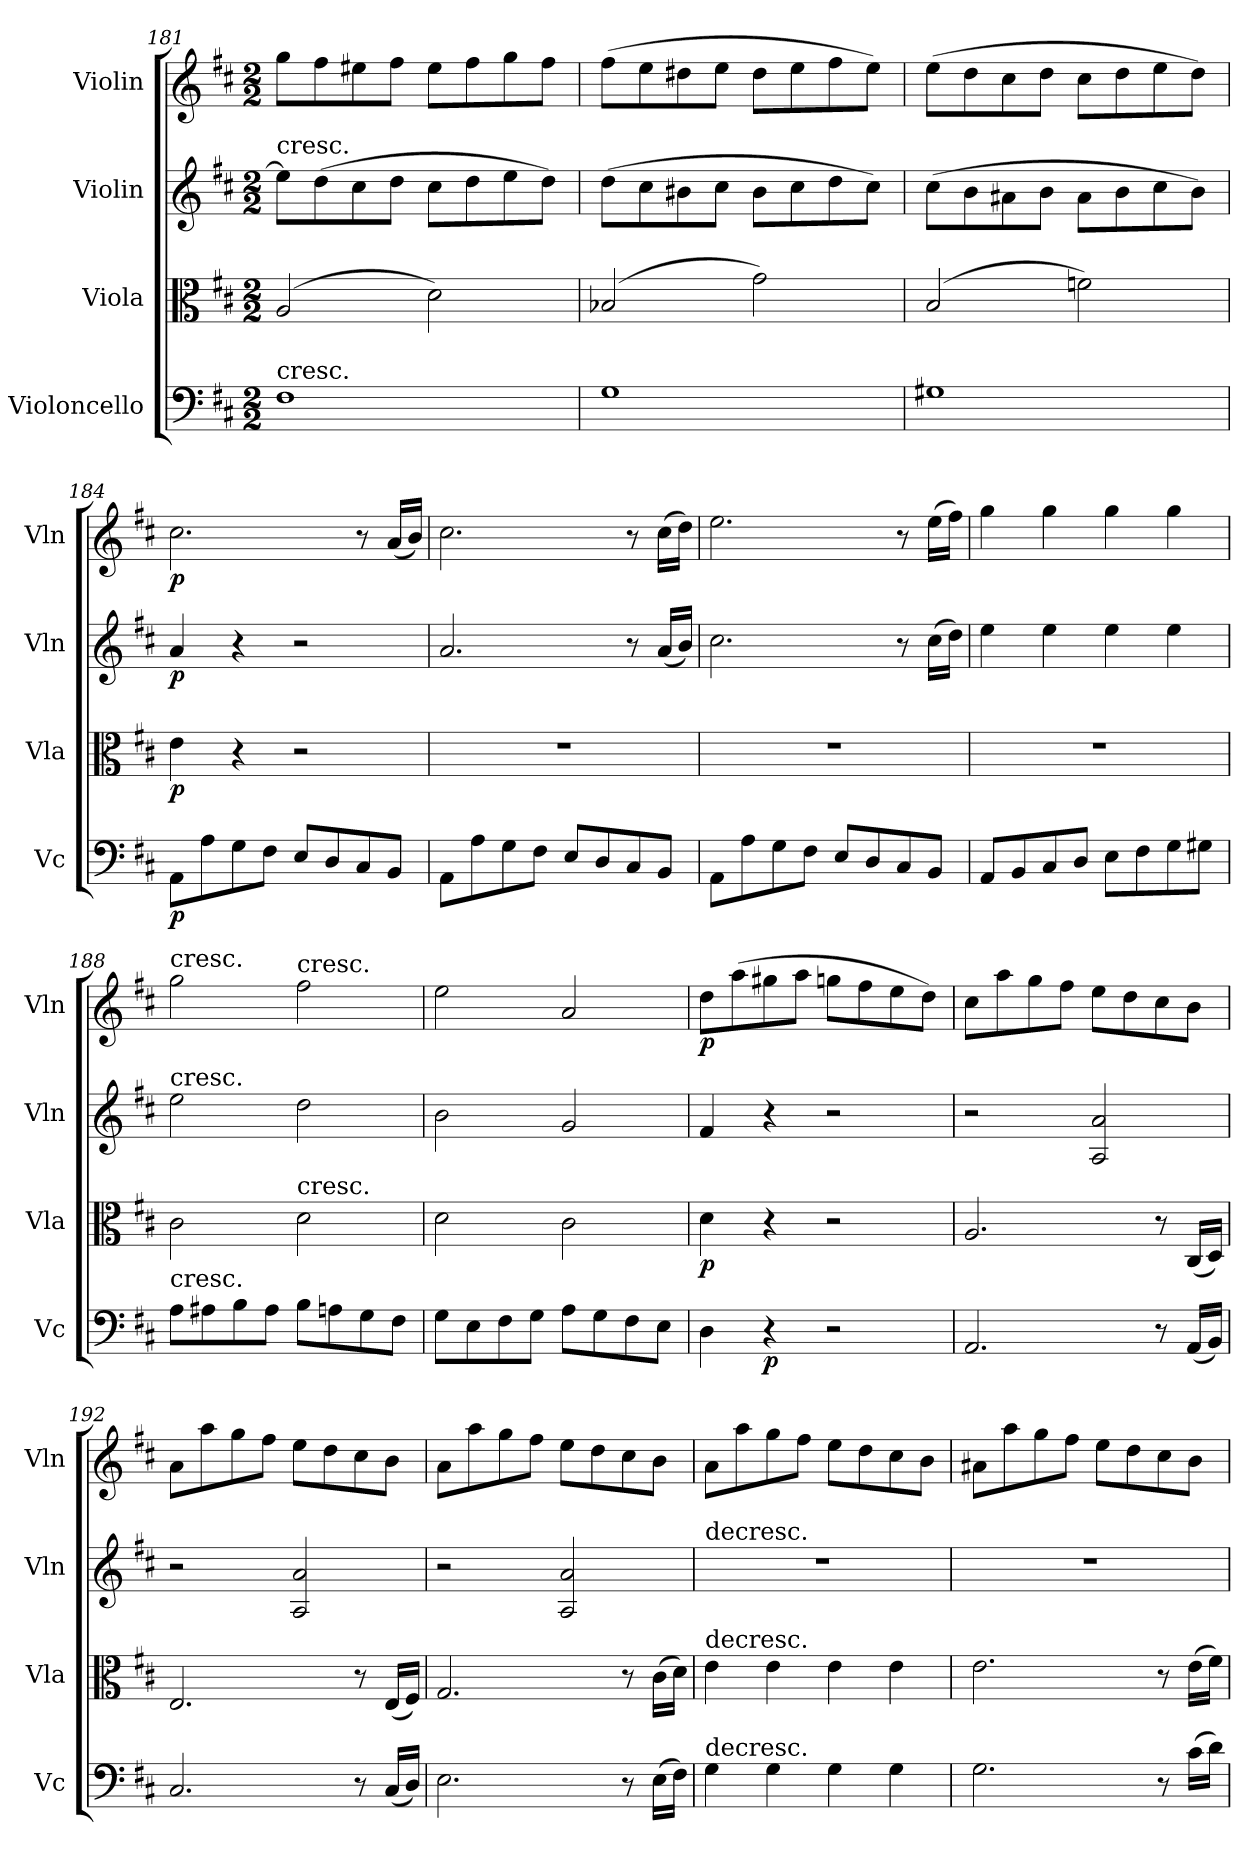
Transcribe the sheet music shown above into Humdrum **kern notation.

**kern	**dynam	**kern	**dynam	**kern	**dynam	**kern	**dynam
*part4	*part4	*part3	*part3	*part2	*part2	*part1	*part1
*staff4	*staff4	*staff3	*staff3	*staff2	*staff2	*staff1	*staff1
*I"Violoncello	*	*I"Viola	*	*I"Violin	*	*I"Violin	*
*I'Vc	*	*I'Vla	*	*I'Vln	*	*I'Vln	*
*clefF4	*	*clefC3	*	*clefG2	*	*clefG2	*
*k[f#c#]	*	*k[f#c#]	*	*k[f#c#]	*	*k[f#c#]	*
*M2/2	*	*M2/2	*	*M2/2	*	*M2/2	*
=181	=181	=181	=181	=181	=181	=181	=181
!	!	!	!	!LO:TX:t=cresc.	!	!	!
!LO:TX:t=cresc.	!	!	!	!	!	!	!
1F#	.	(2A/	.	8ee\L]	.	8gg\L	.
.	.	.	.	(8dd\	.	8ff#\	.
.	.	.	.	8cc#\	.	8ee#X\	.
.	.	.	.	8dd\J	.	8ff#\J	.
.	.	2d\)	.	8cc#\L	.	8ee#\L	.
.	.	.	.	8dd\	.	8ff#\	.
.	.	.	.	8ee\	.	8gg\	.
.	.	.	.	8dd\J)	.	8ff#\J	.
=182	=182	=182	=182	=182	=182	=182	=182
1G	.	(2B-X/	.	(8dd\L	.	(8ff#\L	.
.	.	.	.	8cc#\	.	8ee\	.
.	.	.	.	8b#X\	.	8dd#X\	.
.	.	.	.	8cc#\J	.	8ee\J	.
.	.	2g\)	.	8b#\L	.	8dd#\L	.
.	.	.	.	8cc#\	.	8ee\	.
.	.	.	.	8dd\	.	8ff#\	.
.	.	.	.	8cc#\J)	.	8ee\J)	.
=183	=183	=183	=183	=183	=183	=183	=183
1G#X	.	(2B/	.	(8cc#\L	.	(8ee\L	.
.	.	.	.	8b\	.	8dd\	.
.	.	.	.	8a#X\	.	8cc#\	.
.	.	.	.	8b\J	.	8dd\J	.
.	.	2fn\)	.	8a#\L	.	8cc#\L	.
.	.	.	.	8b\	.	8dd\	.
.	.	.	.	8cc#\	.	8ee\	.
.	.	.	.	8b\J)	.	8dd\J)	.
=184	=184	=184	=184	=184	=184	=184	=184
8AA\L	p	4e\	p	4a/	p	2.cc#\	p
8A\	.	.	.	.	.	.	.
8G\	.	4r	.	4r	.	.	.
8F#\J	.	.	.	.	.	.	.
8E/L	.	2r	.	2r	.	.	.
8D/	.	.	.	.	.	.	.
8C#/	.	.	.	.	.	8r	.
8BB/J	.	.	.	.	.	(16a/LL	.
.	.	.	.	.	.	16b/JJ)	.
=185	=185	=185	=185	=185	=185	=185	=185
8AA\L	.	1r	.	2.a/	.	2.cc#\	.
8A\	.	.	.	.	.	.	.
8G\	.	.	.	.	.	.	.
8F#\J	.	.	.	.	.	.	.
8E/L	.	.	.	.	.	.	.
8D/	.	.	.	.	.	.	.
8C#/	.	.	.	8r	.	8r	.
8BB/J	.	.	.	(16a/LL	.	(16cc#\LL	.
.	.	.	.	16b/JJ)	.	16dd\JJ)	.
=186	=186	=186	=186	=186	=186	=186	=186
8AA\L	.	1r	.	2.cc#\	.	2.ee\	.
8A\	.	.	.	.	.	.	.
8G\	.	.	.	.	.	.	.
8F#\J	.	.	.	.	.	.	.
8E/L	.	.	.	.	.	.	.
8D/	.	.	.	.	.	.	.
8C#/	.	.	.	8r	.	8r	.
8BB/J	.	.	.	(16cc#\LL	.	(16ee\LL	.
.	.	.	.	16dd\JJ)	.	16ff#\JJ)	.
=187	=187	=187	=187	=187	=187	=187	=187
8AA/L	.	1r	.	4ee\	.	4gg\	.
8BB/	.	.	.	.	.	.	.
8C#/	.	.	.	4ee\	.	4gg\	.
8D/J	.	.	.	.	.	.	.
8E\L	.	.	.	4ee\	.	4gg\	.
8F#\	.	.	.	.	.	.	.
8G\	.	.	.	4ee\	.	4gg\	.
8G#X\J	.	.	.	.	.	.	.
=188	=188	=188	=188	=188	=188	=188	=188
!	!	!	!	!	!	!LO:TX:t=cresc.	!
!	!	!	!	!LO:TX:t=cresc.	!	!	!
!LO:TX:t=cresc.	!	!	!	!	!	!	!
8A\L	.	2c#\	.	2ee\	.	2gg\	.
8A#X\	.	.	.	.	.	.	.
8B\	.	.	.	.	.	.	.
8A#\J	.	.	.	.	.	.	.
!	!	!	!	!	!	!LO:TX:t=cresc.	!
!	!	!LO:TX:t=cresc.	!	!	!	!	!
8B\L	.	2d\	.	2dd\	.	2ff#\	.
8An\	.	.	.	.	.	.	.
8G\	.	.	.	.	.	.	.
8F#\J	.	.	.	.	.	.	.
=189	=189	=189	=189	=189	=189	=189	=189
8G\L	.	2d\	.	2b\	.	2ee\	.
8E\	.	.	.	.	.	.	.
8F#\	.	.	.	.	.	.	.
8G\J	.	.	.	.	.	.	.
8A\L	.	2c#\	.	2g/	.	2a/	.
8G\	.	.	.	.	.	.	.
8F#\	.	.	.	.	.	.	.
8E\J	.	.	.	.	.	.	.
=190	=190	=190	=190	=190	=190	=190	=190
4D\	.	4d\	p	4f#/	.	8dd\L	p
.	.	.	.	.	.	(8aa\	.
4r	p	4r	.	4r	.	8gg#X\	.
.	.	.	.	.	.	8aa\J	.
2r	.	2r	.	2r	.	8ggn\L	.
.	.	.	.	.	.	8ff#\	.
.	.	.	.	.	.	8ee\	.
.	.	.	.	.	.	8dd\J)	.
=191	=191	=191	=191	=191	=191	=191	=191
2.AA/	.	2.A/	.	2r	.	8cc#\L	.
.	.	.	.	.	.	8aa\	.
.	.	.	.	.	.	8gg\	.
.	.	.	.	.	.	8ff#\J	.
.	.	.	.	2A/ 2a/	.	8ee\L	.
.	.	.	.	.	.	8dd\	.
8r	.	8r	.	.	.	8cc#\	.
(16AA/LL	.	(16C#/LL	.	.	.	8b\J	.
16BB/JJ)	.	16D/JJ)	.	.	.	.	.
=192	=192	=192	=192	=192	=192	=192	=192
2.C#/	.	2.E/	.	2r	.	8a\L	.
.	.	.	.	.	.	8aa\	.
.	.	.	.	.	.	8gg\	.
.	.	.	.	.	.	8ff#\J	.
.	.	.	.	2A/ 2a/	.	8ee\L	.
.	.	.	.	.	.	8dd\	.
8r	.	8r	.	.	.	8cc#\	.
(16C#/LL	.	(16E/LL	.	.	.	8b\J	.
16D/JJ)	.	16F#/JJ)	.	.	.	.	.
=193	=193	=193	=193	=193	=193	=193	=193
2.E\	.	2.G/	.	2r	.	8a\L	.
.	.	.	.	.	.	8aa\	.
.	.	.	.	.	.	8gg\	.
.	.	.	.	.	.	8ff#\J	.
.	.	.	.	2A/ 2a/	.	8ee\L	.
.	.	.	.	.	.	8dd\	.
8r	.	8r	.	.	.	8cc#\	.
(16E\LL	.	(16c#\LL	.	.	.	8b\J	.
16F#\JJ)	.	16d\JJ)	.	.	.	.	.
=194	=194	=194	=194	=194	=194	=194	=194
!	!	!	!	!LO:TX:t=decresc.	!	!	!
!	!	!LO:TX:t=decresc.	!	!	!	!	!
!LO:TX:t=decresc.	!	!	!	!	!	!	!
4G\	.	4e\	.	1r	.	8a\L	.
.	.	.	.	.	.	8aa\	.
4G\	.	4e\	.	.	.	8gg\	.
.	.	.	.	.	.	8ff#\J	.
4G\	.	4e\	.	.	.	8ee\L	.
.	.	.	.	.	.	8dd\	.
4G\	.	4e\	.	.	.	8cc#\	.
.	.	.	.	.	.	8b\J	.
=195	=195	=195	=195	=195	=195	=195	=195
2.G\	.	2.e\	.	1r	.	8a#X\L	.
.	.	.	.	.	.	8aa\	.
.	.	.	.	.	.	8gg\	.
.	.	.	.	.	.	8ff#\J	.
.	.	.	.	.	.	8ee\L	.
.	.	.	.	.	.	8dd\	.
8r	.	8r	.	.	.	8cc#\	.
(16c#\LL	.	(16e\LL	.	.	.	8b\J	.
16d\JJ)	.	16f#\JJ)	.	.	.	.	.
=	=	=	=	=	=	=	=
*-	*-	*-	*-	*-	*-	*-	*-
